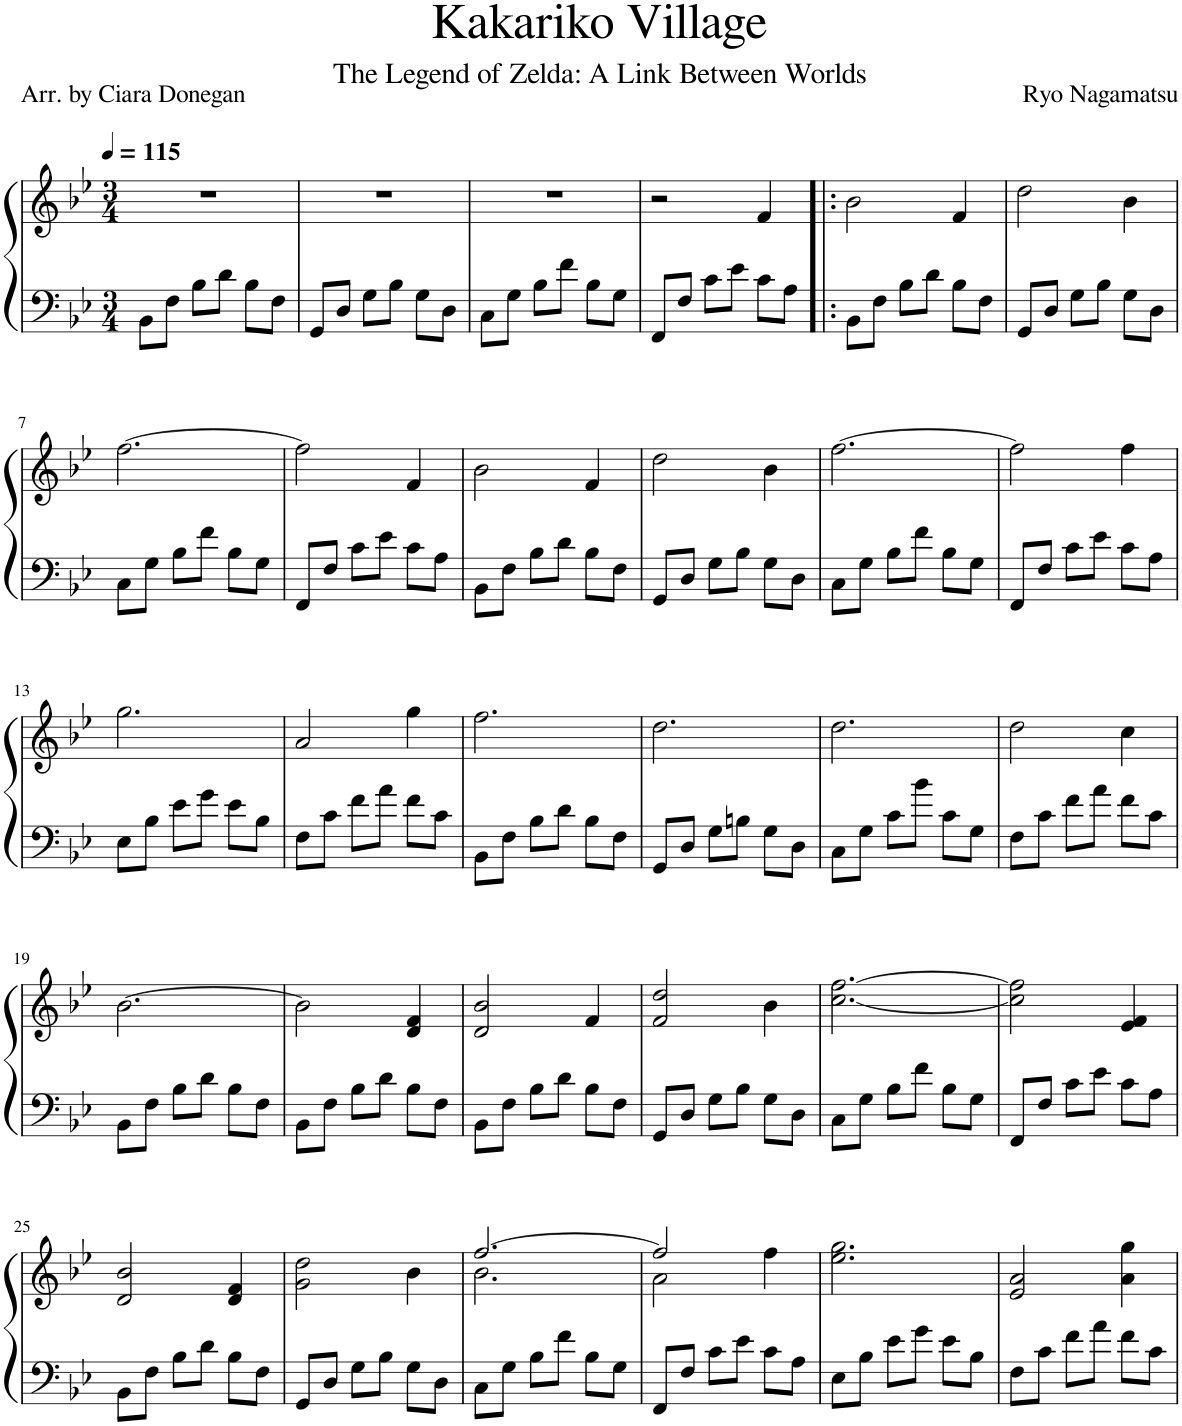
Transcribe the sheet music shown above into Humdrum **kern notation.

**kern	**kern
*part1	*part1
*staff2	*staff1
*I"Piano	*
*I'Pno.	*
*clefF4	*clefG2
*k[b-e-]	*k[b-e-]
*M3/4	*M3/4
*MM115	*MM115
=1	=1
8BB-\L	2.r
8F\J	.
8B-\L	.
8d\J	.
8B-\L	.
8F\J	.
=2	=2
8GG/L	2.r
8D/J	.
8G\L	.
8B-\J	.
8G\L	.
8D\J	.
=3	=3
8C\L	2.r
8G\J	.
8B-\L	.
8f\J	.
8B-\L	.
8G\J	.
=4	=4
8FF/L	2r
8F/J	.
8c\L	.
8e-\J	.
8c\L	4f/
8A\J	.
=5!|:	=5!|:
8BB-\L	2b-\
8F\J	.
8B-\L	.
8d\J	.
8B-\L	4f/
8F\J	.
=6	=6
8GG/L	2dd\
8D/J	.
8G\L	.
8B-\J	.
8G\L	4b-\
8D\J	.
!!LO:LB:g=z
=7	=7
8C\L	[2.ff\
8G\J	.
8B-\L	.
8f\J	.
8B-\L	.
8G\J	.
=8	=8
8FF/L	2ff\]
8F/J	.
8c\L	.
8e-\J	.
8c\L	4f/
8A\J	.
=9	=9
8BB-\L	2b-\
8F\J	.
8B-\L	.
8d\J	.
8B-\L	4f/
8F\J	.
=10	=10
8GG/L	2dd\
8D/J	.
8G\L	.
8B-\J	.
8G\L	4b-\
8D\J	.
=11	=11
8C\L	[2.ff\
8G\J	.
8B-\L	.
8f\J	.
8B-\L	.
8G\J	.
=12	=12
8FF/L	2ff\]
8F/J	.
8c\L	.
8e-\J	.
8c\L	4ff\
8A\J	.
!!LO:LB:g=z
=13	=13
8E-\L	2.gg\
8B-\J	.
8e-\L	.
8g\J	.
8e-\L	.
8B-\J	.
=14	=14
8F\L	2a/
8c\J	.
8f\L	.
8a\J	.
8f\L	4gg\
8c\J	.
=15	=15
8BB-\L	2.ff\
8F\J	.
8B-\L	.
8d\J	.
8B-\L	.
8F\J	.
=16	=16
8GG/L	2.dd\
8D/J	.
8G\L	.
8Bn\J	.
8G\L	.
8D\J	.
=17	=17
8C\L	2.dd\
8G\J	.
8c\L	.
8b-\J	.
8c\L	.
8G\J	.
=18	=18
8F\L	2dd\
8c\J	.
8f\L	.
8a\J	.
8f\L	4cc\
8c\J	.
!!LO:LB:g=z
=19	=19
8BB-\L	[2.b-\
8F\J	.
8B-\L	.
8d\J	.
8B-\L	.
8F\J	.
=20	=20
8BB-\L	2b-\]
8F\J	.
8B-\L	.
8d\J	.
8B-\L	4d/ 4f/
8F\J	.
=21	=21
8BB-\L	2d/ 2b-/
8F\J	.
8B-\L	.
8d\J	.
8B-\L	4f/
8F\J	.
=22	=22
8GG/L	2f/ 2dd/
8D/J	.
8G\L	.
8B-\J	.
8G\L	4b-\
8D\J	.
=23	=23
8C\L	[2.cc\ [2.ff\
8G\J	.
8B-\L	.
8f\J	.
8B-\L	.
8G\J	.
=24	=24
8FF/L	2cc\] 2ff\]
8F/J	.
8c\L	.
8e-\J	.
8c\L	4e-/ 4f/
8A\J	.
!!LO:LB:g=z
=25	=25
8BB-\L	2d/ 2b-/
8F\J	.
8B-\L	.
8d\J	.
8B-\L	4d/ 4f/
8F\J	.
=26	=26
8GG/L	2g\ 2dd\
8D/J	.
8G\L	.
8B-\J	.
8G\L	4b-\
8D\J	.
=27	=27
*	*^
8C\L	[2.ff/	2.b-\
8G\J	.	.
8B-\L	.	.
8f\J	.	.
8B-\L	.	.
8G\J	.	.
=28	=28	=28
8FF/L	2ff/]	2a\
8F/J	.	.
8c\L	.	.
8e-\J	.	.
8c\L	4ff\	4ryy
8A\J	.	.
*	*v	*v
=29	=29
8E-\L	2.ee-\ 2.gg\
8B-\J	.
8e-\L	.
8g\J	.
8e-\L	.
8B-\J	.
=30	=30
8F\L	2e-/ 2a/
8c\J	.
8f\L	.
8a\J	.
8f\L	4a\ 4gg\
8c\J	.
=	=
*-	*-
